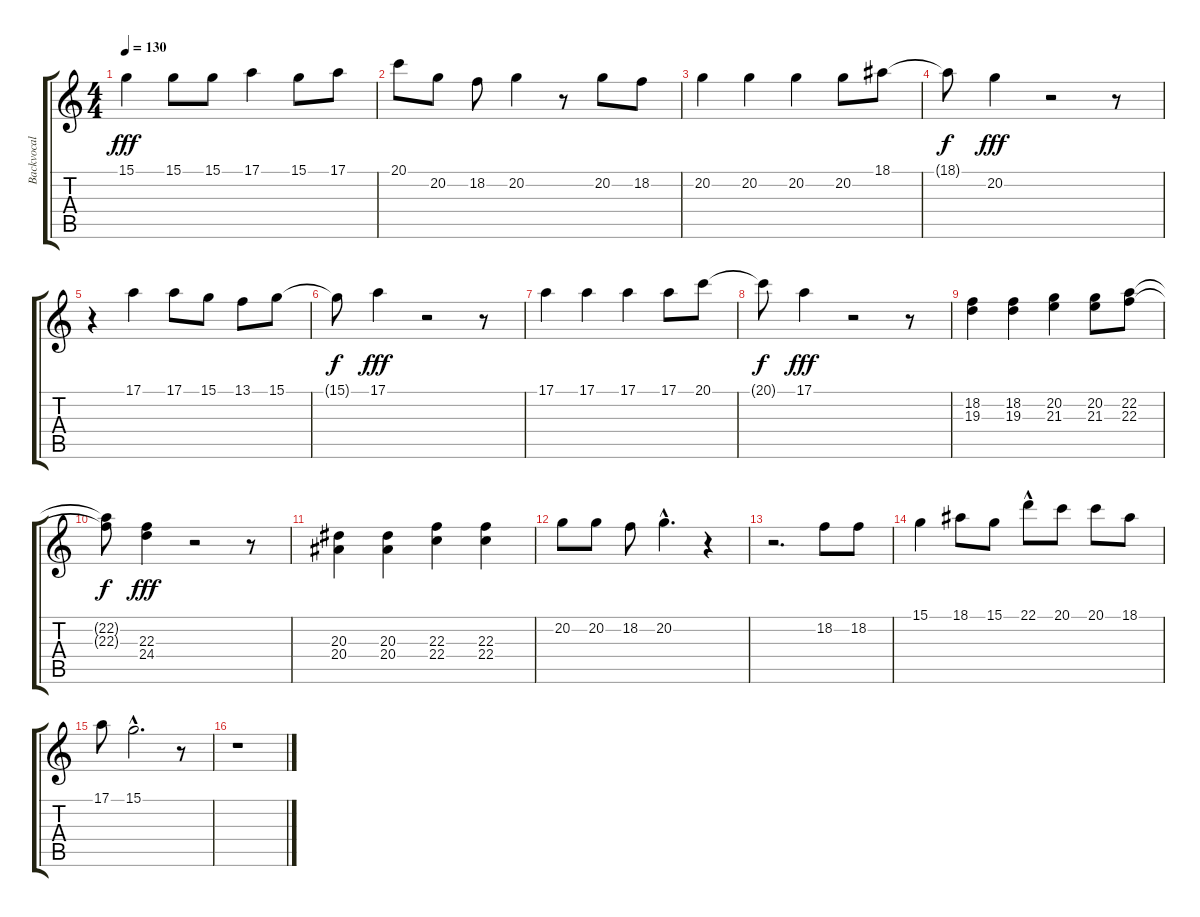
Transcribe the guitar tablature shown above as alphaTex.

\track ("Backvocal" "Backvocal") {instrument choiraahs}
\staff {score tabs}
\tuning (E4 B3 G3 D3 A2 E2) {hide}
\ts (4 4)
\tempo 130
\clef g2
\ks c
15.1.4{dy fff} 15.1.8 15.1.8 17.1.4 15.1.8 17.1.8 |
20.1.8 20.2.8 18.2.8 20.2.4 r.8 20.2.8 18.2.8 |
20.2.4 20.2.4 20.2.4 20.2.8 18.1.8 |
18.1{t}.8{dy f} 20.2.4{dy fff} r.2 r.8 |
r.4 17.1.4 17.1.8 15.1.8 13.1.8 15.1.8 |
15.1{t}.8{dy f} 17.1.4{dy fff} r.2 r.8 |
17.1.4 17.1.4 17.1.4 17.1.8 20.1.8 |
20.1{t}.8{dy f} 17.1.4{dy fff} r.2 r.8 |
(18.2 19.3).4 (18.2 19.3).4 (20.2 21.3).4 (20.2 21.3).8 (22.2 22.3).8 |
(22.2{t} 22.3{t}).8{dy f} (22.3 24.4).4{dy fff} r.2 r.8 |
(20.3 20.4).4 (20.3 20.4).4 (22.3 22.4).4 (22.3 22.4).4 |
20.2.8 20.2.8 18.2.8 20.2{hac}.4{d} r.4 |
r.2{d} 18.2.8 18.2.8 |
15.1.4 18.1.8 15.1.8 22.1{hac}.8 20.1.8 20.1.8 18.1.8 |
17.1.8 15.1{hac}.2{d} r.8 |
r.1
